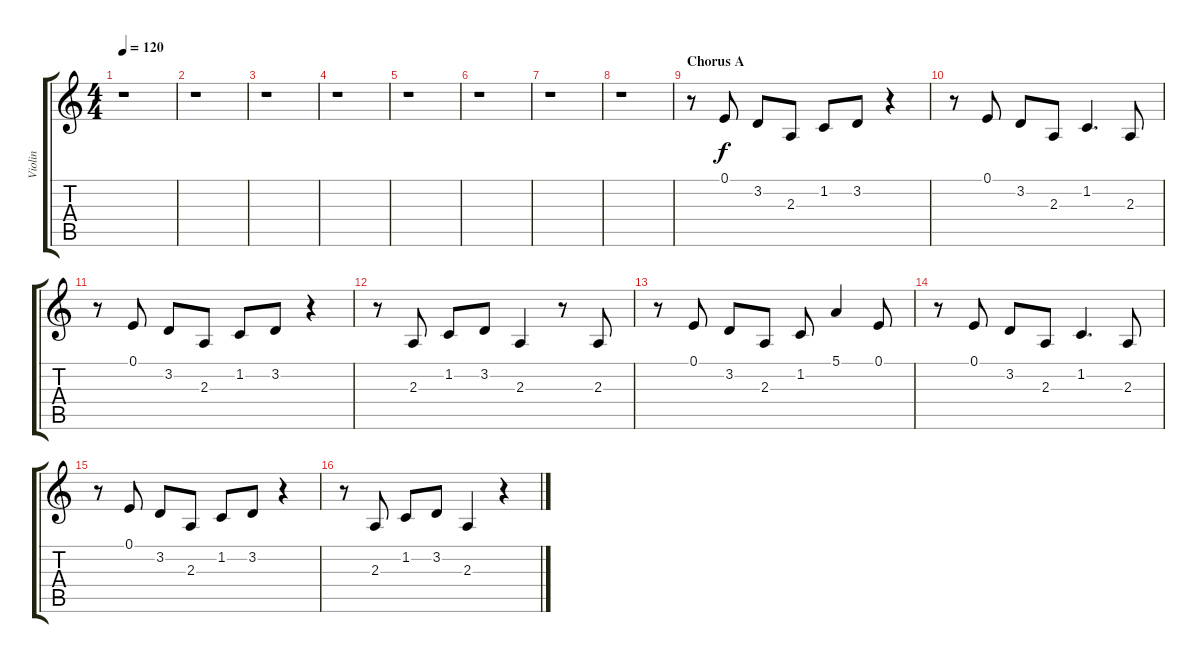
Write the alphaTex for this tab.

\track ("Violin" "Violin") {instrument violin}
\staff {score tabs}
\tuning (E4 B3 G3 D3 A2 E2) {hide}
\ts (4 4)
\tempo 120
\clef g2
\ks c
r.1{dy f} |
r.1 |
r.1 |
r.1 |
r.1 |
r.1 |
r.1 |
r.1 |
\section ("" "Chorus A")
r.8 0.1.8 3.2.8 2.3.8 1.2.8 3.2.8 r.4 |
r.8 0.1.8 3.2.8 2.3.8 1.2.4{d} 2.3.8 |
r.8 0.1.8 3.2.8 2.3.8 1.2.8 3.2.8 r.4 |
r.8 2.3.8 1.2.8 3.2.8 2.3.4 r.8 2.3.8 |
r.8 0.1.8 3.2.8 2.3.8 1.2.8 5.1.4 0.1.8 |
r.8 0.1.8 3.2.8 2.3.8 1.2.4{d} 2.3.8 |
r.8 0.1.8 3.2.8 2.3.8 1.2.8 3.2.8 r.4 |
r.8 2.3.8 1.2.8 3.2.8 2.3.4 r.4
